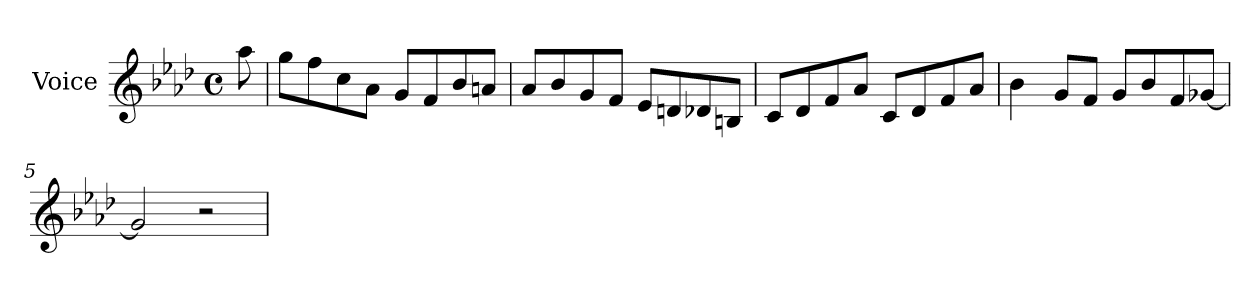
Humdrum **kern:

**kern
*part1
*staff1
*I"Voice
*I'Voice
*clefG2
*k[b-e-a-d-]
*M4/4
*met(c)
=
8aa-\
=1
8gg\L
8ff\
8cc\
8a-\J
8g/L
8f/
8b-/
8an/J
=2
8a-/L
8b-/
8g/
8f/J
8e-/L
8dn/
8d-X/
8Bn/J
=3
8c/L
8d-/
8f/
8a-/J
8c/L
8d-/
8f/
8a-/J
=4
4b-\
8g/L
8f/J
8g/L
8b-/
8f/
[<8g-X/J
=5
2g-/]
2rcc
=
*-
